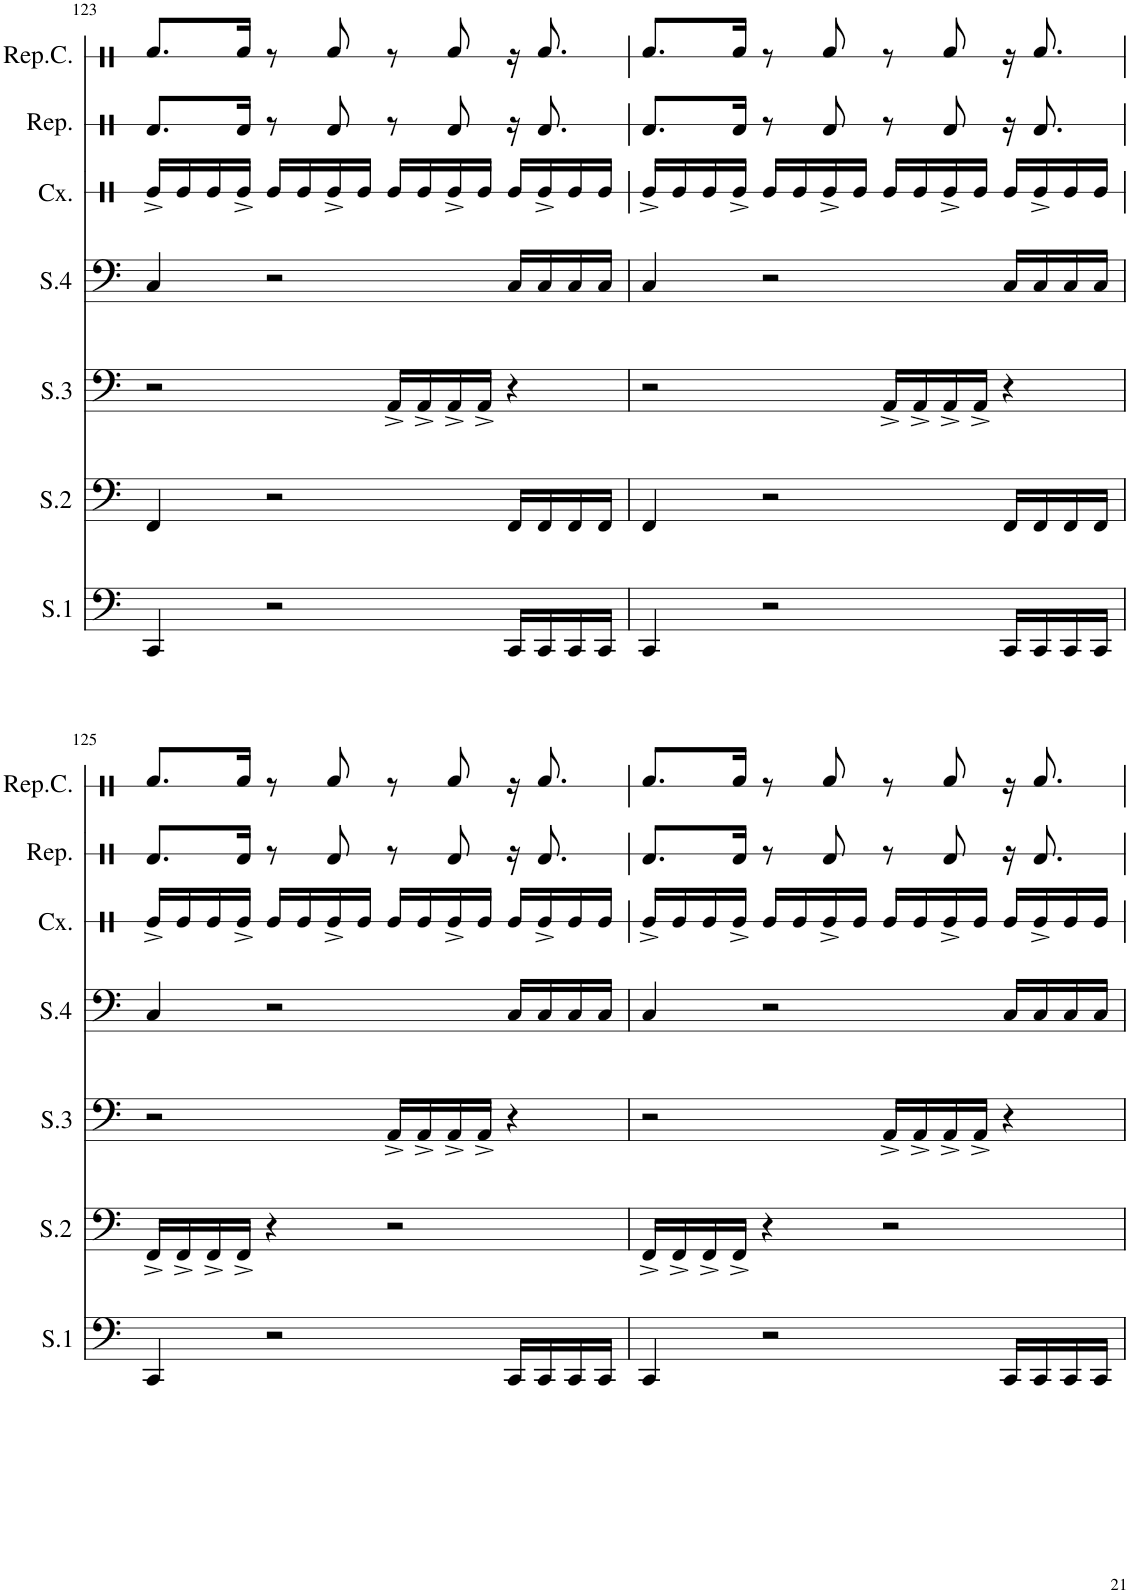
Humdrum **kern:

**kern	**kern	**kern	**kern	**kern	**kern	**kern
*part7	*part6	*part5	*part4	*part3	*part2	*part1
*staff7	*staff6	*staff5	*staff4	*staff3	*staff2	*staff1
*I"Surdo 1	*I"Surdo 2	*I"Surdo 3	*I"Surdo 4	*I"Caixa	*I"Repinique	*I"Repinique Central
*I'S.1	*I'S.2	*I'S.3	*I'S.4	*I'Cx.	*I'Rep.	*I'Rep.C.
!!LO:PB:g=z
*clefF4	*clefF4	*clefF4	*clefF4	*clefX	*clefX	*clefX
*k[]	*k[]	*k[]	*k[]	*k[]	*k[]	*k[]
*M4/4	*M4/4	*M4/4	*M4/4	*M4/4	*M4/4	*M4/4
=123	=123	=123	=123	=123	=123	=123
4CC/	4FF/	2r	4C/	16Re^/LL	8.Rd/L	8.Rf/L
.	.	.	.	16Re/	.	.
.	.	.	.	16Re/	.	.
.	.	.	.	16Re^/JJ	16Rd/Jk	16Rf/Jk
2r	2r	.	2r	16Re/LL	8r	8r
.	.	.	.	16Re/	.	.
.	.	.	.	16Re^/	8Rd/	8Rf/
.	.	.	.	16Re/JJ	.	.
.	.	16AA^/LL	.	16Re/LL	8r	8r
.	.	16AA^/	.	16Re/	.	.
.	.	16AA^/	.	16Re^/	8Rd/	8Rf/
.	.	16AA^/JJ	.	16Re/JJ	.	.
16CC/LL	16FF/LL	4r	16C/LL	16Re/LL	16r	16r
16CC/	16FF/	.	16C/	16Re^/	8.Rd/	8.Rf/
16CC/	16FF/	.	16C/	16Re/	.	.
16CC/JJ	16FF/JJ	.	16C/JJ	16Re/JJ	.	.
=124	=124	=124	=124	=124	=124	=124
4CC/	4FF/	2r	4C/	16Re^/LL	8.Rd/L	8.Rf/L
.	.	.	.	16Re/	.	.
.	.	.	.	16Re/	.	.
.	.	.	.	16Re^/JJ	16Rd/Jk	16Rf/Jk
2r	2r	.	2r	16Re/LL	8r	8r
.	.	.	.	16Re/	.	.
.	.	.	.	16Re^/	8Rd/	8Rf/
.	.	.	.	16Re/JJ	.	.
.	.	16AA^/LL	.	16Re/LL	8r	8r
.	.	16AA^/	.	16Re/	.	.
.	.	16AA^/	.	16Re^/	8Rd/	8Rf/
.	.	16AA^/JJ	.	16Re/JJ	.	.
16CC/LL	16FF/LL	4r	16C/LL	16Re/LL	16r	16r
16CC/	16FF/	.	16C/	16Re^/	8.Rd/	8.Rf/
16CC/	16FF/	.	16C/	16Re/	.	.
16CC/JJ	16FF/JJ	.	16C/JJ	16Re/JJ	.	.
!!LO:LB:g=z
=125	=125	=125	=125	=125	=125	=125
4CC/	16FF^/LL	2r	4C/	16Re^/LL	8.Rd/L	8.Rf/L
.	16FF^/	.	.	16Re/	.	.
.	16FF^/	.	.	16Re/	.	.
.	16FF^/JJ	.	.	16Re^/JJ	16Rd/Jk	16Rf/Jk
2r	4r	.	2r	16Re/LL	8r	8r
.	.	.	.	16Re/	.	.
.	.	.	.	16Re^/	8Rd/	8Rf/
.	.	.	.	16Re/JJ	.	.
.	2r	16AA^/LL	.	16Re/LL	8r	8r
.	.	16AA^/	.	16Re/	.	.
.	.	16AA^/	.	16Re^/	8Rd/	8Rf/
.	.	16AA^/JJ	.	16Re/JJ	.	.
16CC/LL	.	4r	16C/LL	16Re/LL	16r	16r
16CC/	.	.	16C/	16Re^/	8.Rd/	8.Rf/
16CC/	.	.	16C/	16Re/	.	.
16CC/JJ	.	.	16C/JJ	16Re/JJ	.	.
=126	=126	=126	=126	=126	=126	=126
4CC/	16FF^/LL	2r	4C/	16Re^/LL	8.Rd/L	8.Rf/L
.	16FF^/	.	.	16Re/	.	.
.	16FF^/	.	.	16Re/	.	.
.	16FF^/JJ	.	.	16Re^/JJ	16Rd/Jk	16Rf/Jk
2r	4r	.	2r	16Re/LL	8r	8r
.	.	.	.	16Re/	.	.
.	.	.	.	16Re^/	8Rd/	8Rf/
.	.	.	.	16Re/JJ	.	.
.	2r	16AA^/LL	.	16Re/LL	8r	8r
.	.	16AA^/	.	16Re/	.	.
.	.	16AA^/	.	16Re^/	8Rd/	8Rf/
.	.	16AA^/JJ	.	16Re/JJ	.	.
16CC/LL	.	4r	16C/LL	16Re/LL	16r	16r
16CC/	.	.	16C/	16Re^/	8.Rd/	8.Rf/
16CC/	.	.	16C/	16Re/	.	.
16CC/JJ	.	.	16C/JJ	16Re/JJ	.	.
=	=	=	=	=	=	=
*-	*-	*-	*-	*-	*-	*-
